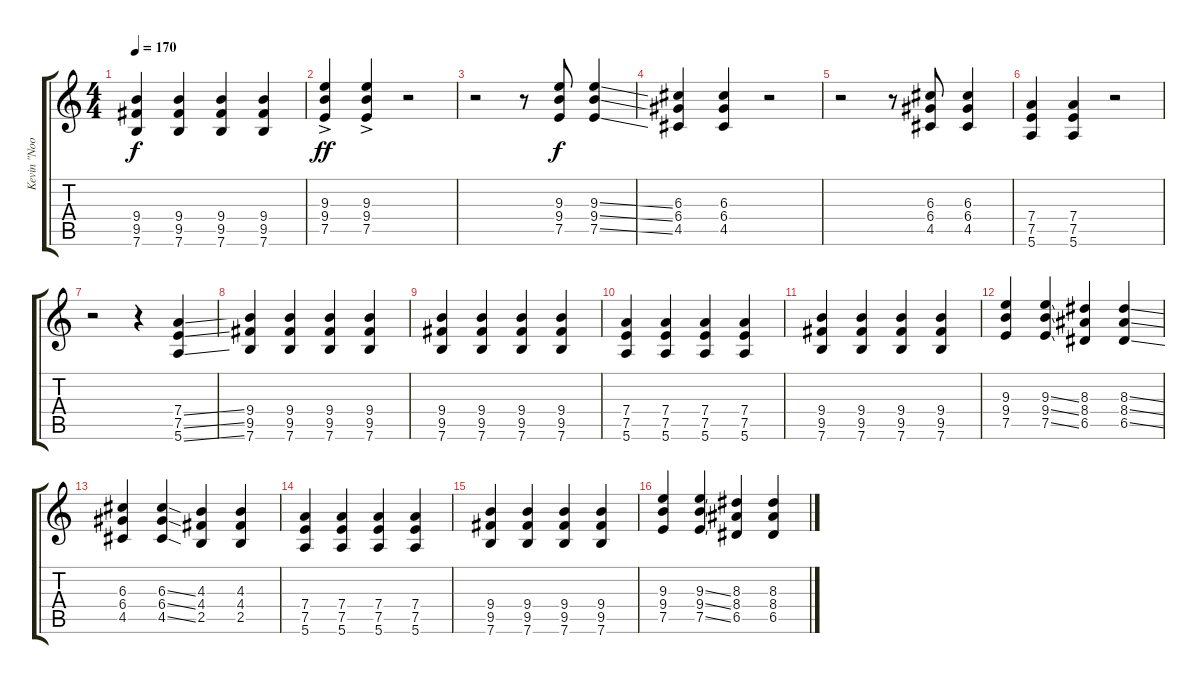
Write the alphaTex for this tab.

\track ("Kevin \"Noodles\" Wassermann" "Kevin \"Noo") {instrument distortionguitar}
\staff {score tabs}
\tuning (E4 B3 G3 D3 A2 E2) {hide}
\ts (4 4)
\tempo 170
\clef g2
\ks c
(9.4 9.5 7.6).4{dy f} (9.4 9.5 7.6).4 (9.4 9.5 7.6).4 (9.4 9.5 7.6).4 |
(9.3{ac} 9.4{ac} 7.5{ac}).4{dy ff} (9.3{ac} 9.4{ac} 7.5{ac}).4 r.2 |
r.2 r.8 (9.3 9.4 7.5).8{dy f} (9.3{ss} 9.4{ss} 7.5{ss}).4 |
(6.3 6.4 4.5).4 (6.3 6.4 4.5).4 r.2 |
r.2 r.8 (6.3 6.4 4.5).8 (6.3 6.4 4.5).4 |
(7.4 7.5 5.6).4 (7.4 7.5 5.6).4 r.2 |
r.2 r.4 (7.4{ss} 7.5{ss} 5.6{ss}).4 |
(9.4 9.5 7.6).4 (9.4 9.5 7.6).4 (9.4 9.5 7.6).4 (9.4 9.5 7.6).4 |
(9.4 9.5 7.6).4 (9.4 9.5 7.6).4 (9.4 9.5 7.6).4 (9.4 9.5 7.6).4 |
(7.4 7.5 5.6).4 (7.4 7.5 5.6).4 (7.4 7.5 5.6).4 (7.4 7.5 5.6).4 |
(9.4 9.5 7.6).4 (9.4 9.5 7.6).4 (9.4 9.5 7.6).4 (9.4 9.5 7.6).4 |
(9.3 9.4 7.5).4 (9.3{ss} 9.4{ss} 7.5{ss}).4 (8.3 8.4 6.5).4 (8.3{ss} 8.4{ss} 6.5{ss}).4 |
(6.3 6.4 4.5).4 (6.3{ss} 6.4{ss} 4.5{ss}).4 (4.3 4.4 2.5).4 (4.3 4.4 2.5).4 |
(7.4 7.5 5.6).4 (7.4 7.5 5.6).4 (7.4 7.5 5.6).4 (7.4 7.5 5.6).4 |
(9.4 9.5 7.6).4 (9.4 9.5 7.6).4 (9.4 9.5 7.6).4 (9.4 9.5 7.6).4 |
(9.3 9.4 7.5).4 (9.3{ss} 9.4{ss} 7.5{ss}).4 (8.3 8.4 6.5).4 (8.3{ss} 8.4{ss} 6.5{ss}).4
